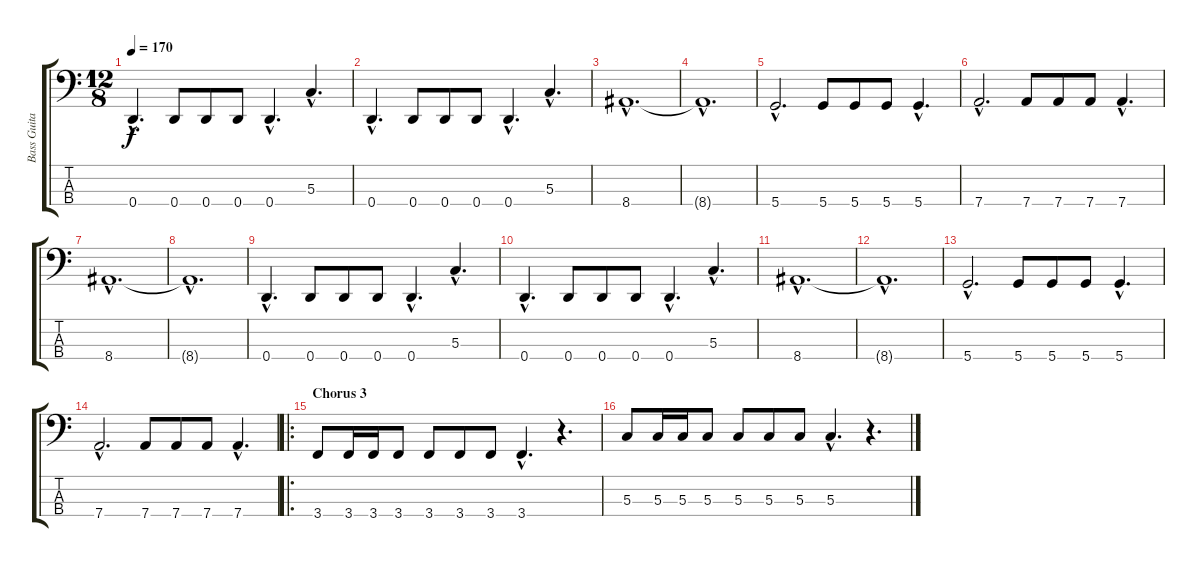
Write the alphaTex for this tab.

\track ("Bass Guitar" "Bass Guita") {instrument electricbassfinger}
\staff {score tabs}
\tuning (F2 C2 G1 D1) {hide}
\ts (12 8)
\tempo 170
\clef f4
\ks c
0.4{hac}.4{d dy f} 0.4.8 0.4.8 0.4.8 0.4{hac}.4{d} 5.3{hac}.4{d} |
0.4{hac}.4{d} 0.4.8 0.4.8 0.4.8 0.4{hac}.4{d} 5.3{hac}.4{d} |
8.4{hac}.1{d} |
8.4{hac t}.1{d} |
5.4{hac}.2{d} 5.4.8 5.4.8 5.4.8 5.4{hac}.4{d} |
7.4{hac}.2{d} 7.4.8 7.4.8 7.4.8 7.4{hac}.4{d} |
8.4{hac}.1{d} |
8.4{hac t}.1{d} |
0.4{hac}.4{d} 0.4.8 0.4.8 0.4.8 0.4{hac}.4{d} 5.3{hac}.4{d} |
0.4{hac}.4{d} 0.4.8 0.4.8 0.4.8 0.4{hac}.4{d} 5.3{hac}.4{d} |
8.4{hac}.1{d} |
8.4{hac t}.1{d} |
5.4{hac}.2{d} 5.4.8 5.4.8 5.4.8 5.4{hac}.4{d} |
7.4{hac}.2{d} 7.4.8 7.4.8 7.4.8 7.4{hac}.4{d} |
\ro
\section ("" "Chorus 3")
3.4.8 3.4.16 3.4.16 3.4.8 3.4.8 3.4.8 3.4.8 3.4{hac}.4{d} r.4{d} |
5.3.8 5.3.16 5.3.16 5.3.8 5.3.8 5.3.8 5.3.8 5.3{hac}.4{d} r.4{d}
